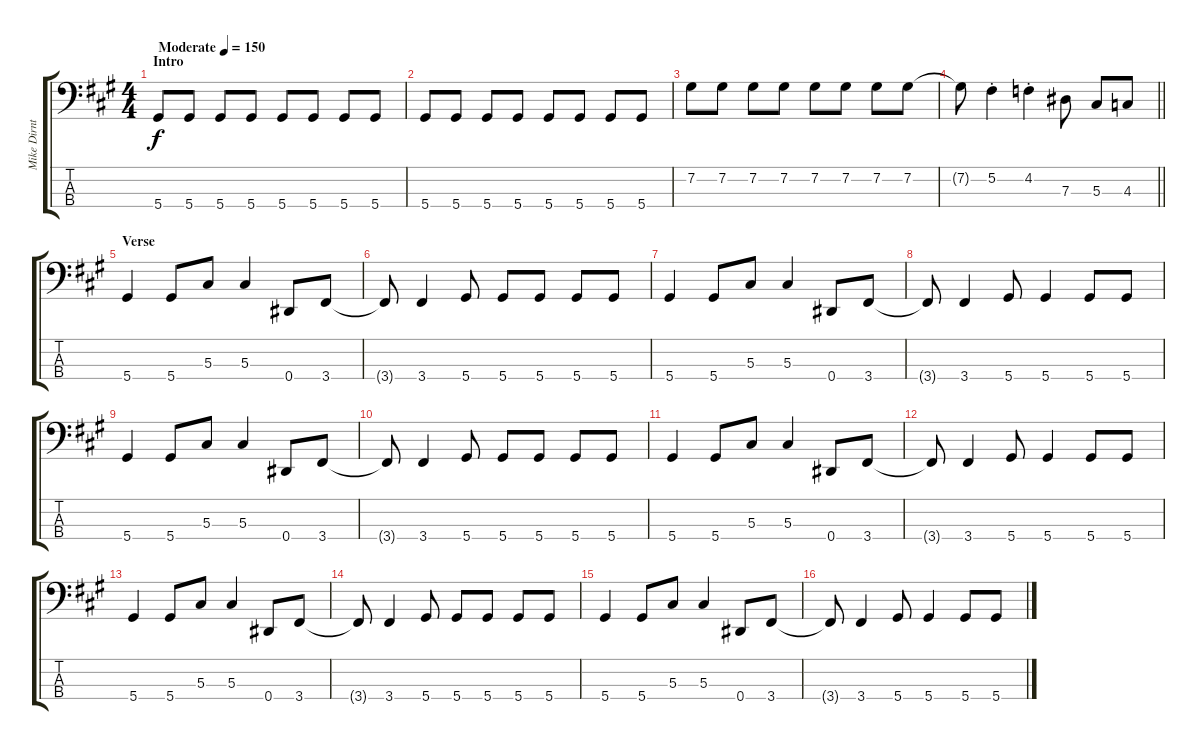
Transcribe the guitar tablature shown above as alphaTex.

\track ("Mike Dirnt (Bass)" "Mike Dirnt") {instrument electricbassfinger}
\staff {score tabs}
\tuning (Gb2 Db2 Ab1 Eb1) {hide}
\ts (4 4)
\section ("" "Intro")
\tempo (150 "Moderate")
\clef f4
\ks a
5.4.8{dy f instrument electricbassfinger} 5.4.8 5.4.8 5.4.8 5.4.8 5.4.8 5.4.8 5.4.8 |
5.4.8 5.4.8 5.4.8 5.4.8 5.4.8 5.4.8 5.4.8 5.4.8 |
7.2.8 7.2.8 7.2.8 7.2.8 7.2.8 7.2.8 7.2.8 7.2.8 |
\barLineRight lightlight
7.2{t}.8 5.2{st}.4 4.2{st}.4 7.3.8 5.3.8 4.3.8 |
\section ("" "Verse")
5.4.4 5.4.8 5.3.8 5.3.4 0.4.8 3.4.8 |
3.4{t}.8 3.4.4 5.4.8 5.4.8 5.4.8 5.4.8 5.4.8 |
5.4.4 5.4.8 5.3.8 5.3.4 0.4.8 3.4.8 |
3.4{t}.8 3.4.4 5.4.8 5.4.4 5.4.8 5.4.8 |
5.4.4 5.4.8 5.3.8 5.3.4 0.4.8 3.4.8 |
3.4{t}.8 3.4.4 5.4.8 5.4.8 5.4.8 5.4.8 5.4.8 |
5.4.4 5.4.8 5.3.8 5.3.4 0.4.8 3.4.8 |
3.4{t}.8 3.4.4 5.4.8 5.4.4 5.4.8 5.4.8 |
5.4.4 5.4.8 5.3.8 5.3.4 0.4.8 3.4.8 |
3.4{t}.8 3.4.4 5.4.8 5.4.8 5.4.8 5.4.8 5.4.8 |
5.4.4 5.4.8 5.3.8 5.3.4 0.4.8 3.4.8 |
3.4{t}.8 3.4.4 5.4.8 5.4.4 5.4.8 5.4.8
